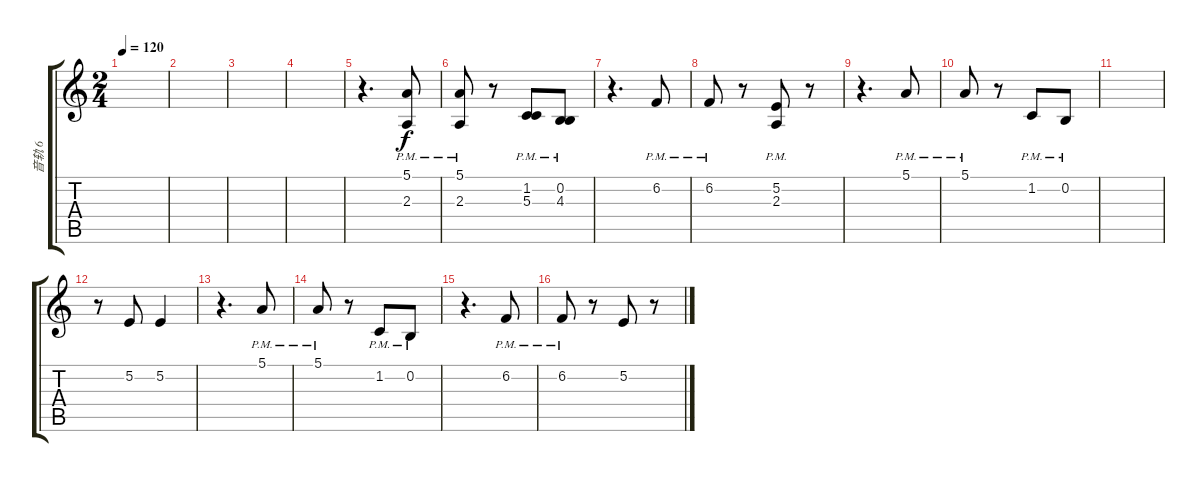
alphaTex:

\track ("音轨 6" "音轨 6") {instrument vibraphone}
\staff {score tabs}
\tuning (E4 B3 G3 D3 A2 E2) {hide}
\ts (2 4)
\tempo 120
\clef g2
\ks aminor
|
|
|
|
r.4{d} (5.1{pm} 2.3).8 |
(5.1{pm} 2.3).8 r.8 (1.2{pm} 5.3).8 (0.2{pm} 4.3).8 |
r.4{d} 6.2{pm}.8 |
6.2{pm}.8 r.8 (5.2 2.3{pm}).8 r.8 |
r.4{d} 5.1{pm}.8 |
5.1{pm}.8 r.8 1.2{pm}.8 0.2{pm}.8 |
|
r.8 5.2.8 5.2.4 |
r.4{d} 5.1{pm}.8 |
5.1{pm}.8 r.8 1.2{pm}.8 0.2{pm}.8 |
r.4{d} 6.2{pm}.8 |
6.2{pm}.8 r.8 5.2.8 r.8
